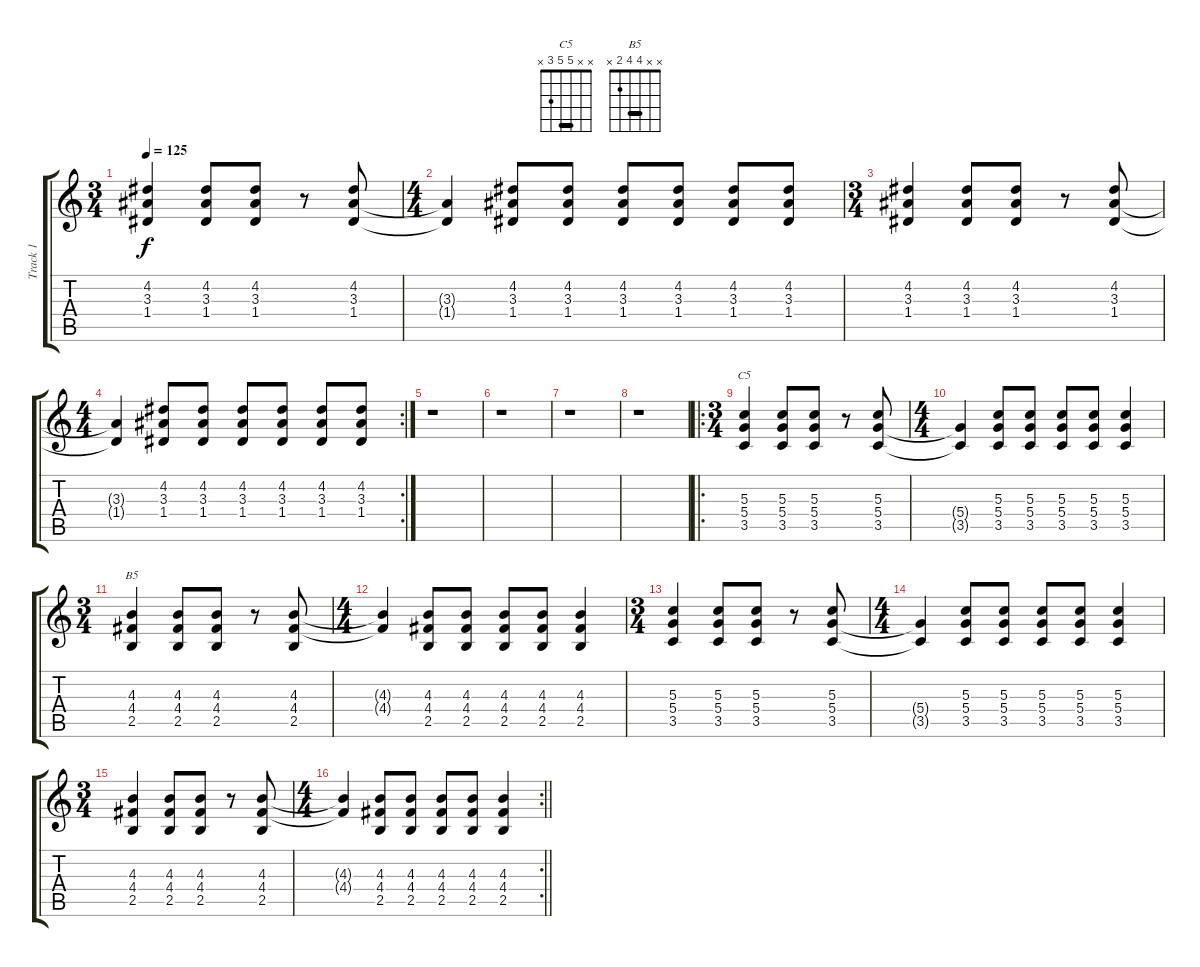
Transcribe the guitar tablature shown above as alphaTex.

\track ("Track 1" "Track 1") {instrument acousticguitarsteel}
\staff {score tabs}
\tuning (E4 B3 G3 D3 A2 E2) {hide}
\chord ("C5" x x 5 5 3 x) {barre 5}
\chord ("B5" x x 4 4 2 x) {barre 4}
\ts (3 4)
\tempo 125
\clef g2
\ks c
(4.2 3.3 1.4).4{dy f} (4.2 3.3 1.4).8 (4.2 3.3 1.4).8 r.8 (4.2 3.3 1.4).8 |
\ts (4 4)
(3.3{t} 1.4{t}).4 (4.2 3.3 1.4).8 (4.2 3.3 1.4).8 (4.2 3.3 1.4).8 (4.2 3.3 1.4).8 (4.2 3.3 1.4).8 (4.2 3.3 1.4).8 |
\ts (3 4)
(4.2 3.3 1.4).4 (4.2 3.3 1.4).8 (4.2 3.3 1.4).8 r.8 (4.2 3.3 1.4).8 |
\rc 2
\ts (4 4)
(3.3{t} 1.4{t}).4 (4.2 3.3 1.4).8 (4.2 3.3 1.4).8 (4.2 3.3 1.4).8 (4.2 3.3 1.4).8 (4.2 3.3 1.4).8 (4.2 3.3 1.4).8 |
r.1 |
r.1 |
r.1 |
r.1 |
\ro
\ts (3 4)
(5.3 5.4 3.5).4{ch "C5"} (5.3 5.4 3.5).8 (5.3 5.4 3.5).8 r.8 (5.3 5.4 3.5).8 |
\ts (4 4)
(5.4{t} 3.5{t}).4 (5.3 5.4 3.5).8 (5.3 5.4 3.5).8 (5.3 5.4 3.5).8 (5.3 5.4 3.5).8 (5.3 5.4 3.5).4 |
\ts (3 4)
(4.3 4.4 2.5).4{ch "B5"} (4.3 4.4 2.5).8 (4.3 4.4 2.5).8 r.8 (4.3 4.4 2.5).8 |
\ts (4 4)
(4.3{t} 4.4{t}).4 (4.3 4.4 2.5).8 (4.3 4.4 2.5).8 (4.3 4.4 2.5).8 (4.3 4.4 2.5).8 (4.3 4.4 2.5).4 |
\ts (3 4)
(5.3 5.4 3.5).4 (5.3 5.4 3.5).8 (5.3 5.4 3.5).8 r.8 (5.3 5.4 3.5).8 |
\ts (4 4)
(5.4{t} 3.5{t}).4 (5.3 5.4 3.5).8 (5.3 5.4 3.5).8 (5.3 5.4 3.5).8 (5.3 5.4 3.5).8 (5.3 5.4 3.5).4 |
\ts (3 4)
(4.3 4.4 2.5).4 (4.3 4.4 2.5).8 (4.3 4.4 2.5).8 r.8 (4.3 4.4 2.5).8 |
\rc 2
\ts (4 4)
\barLineRight lightlight
(4.3{t} 4.4{t}).4 (4.3 4.4 2.5).8 (4.3 4.4 2.5).8 (4.3 4.4 2.5).8 (4.3 4.4 2.5).8 (4.3 4.4 2.5).4
